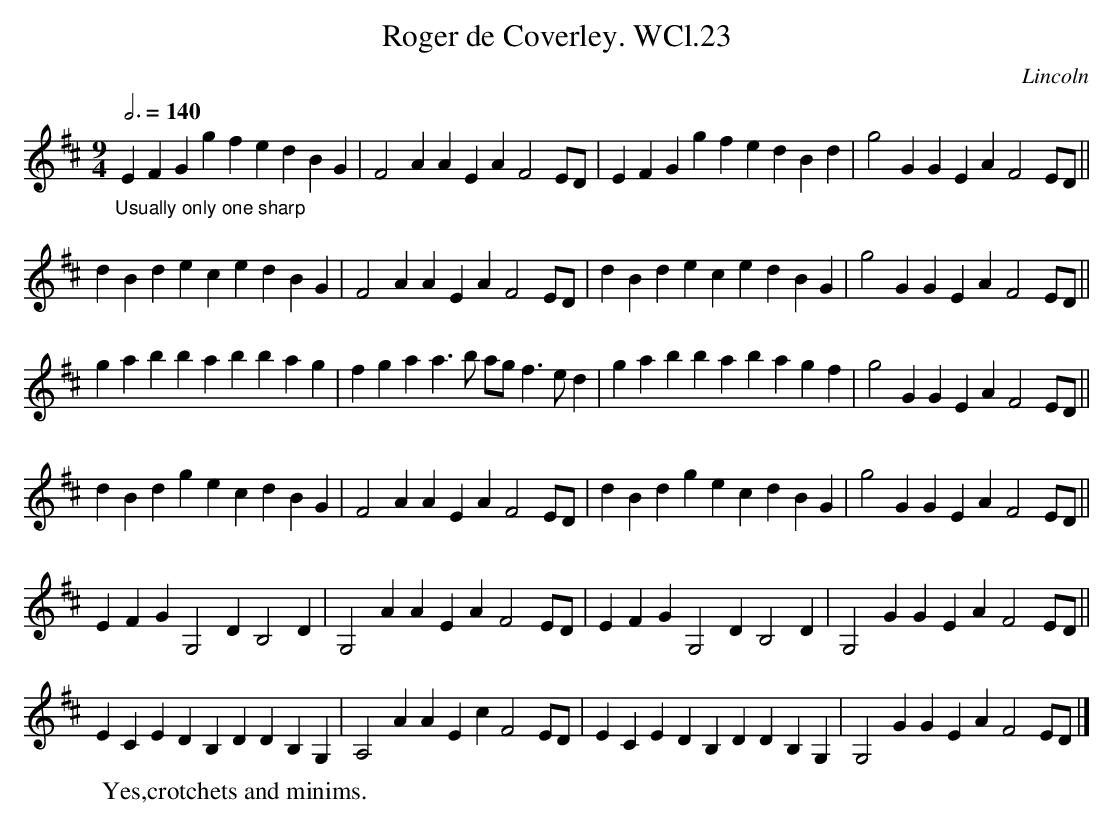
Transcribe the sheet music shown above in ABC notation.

X:1
T:Roger de Coverley. WCl.23
M:9/4
L:1/4
Q:3/4=140
O:Lincoln
K:D
"_Usually only one sharp"EFGgfedBG|F2AAEAF2 E/2D/2|\
EFGgfedBd|g2GGEAF2E/2D/2||!
dBdecedBG|F2AAEAF2E/2D/2|dBdecedBG|g2GGEAF2E/2D/2||!
gabbabbag|fgaa>b a/2g/2f>ed|gabbabagf|g2GGEAF2E/2D/2||!
dBdgecdBG|F2AAEAF2E/2D/2|dBdgecdBG|g2GGEAF2E/2D/2||!
EFGG,2DB,2D|G,2AAEAF2E/2D/2|EFGG,2DB,2D|G,2GGEAF2E/2D/2||!
ECEDB,DDB,G,|A,2AAEcF2E/2D/2|ECEDB,DDB,G,|G,2GGEAF2E/2D/2|]
W:Yes,crotchets and minims.
